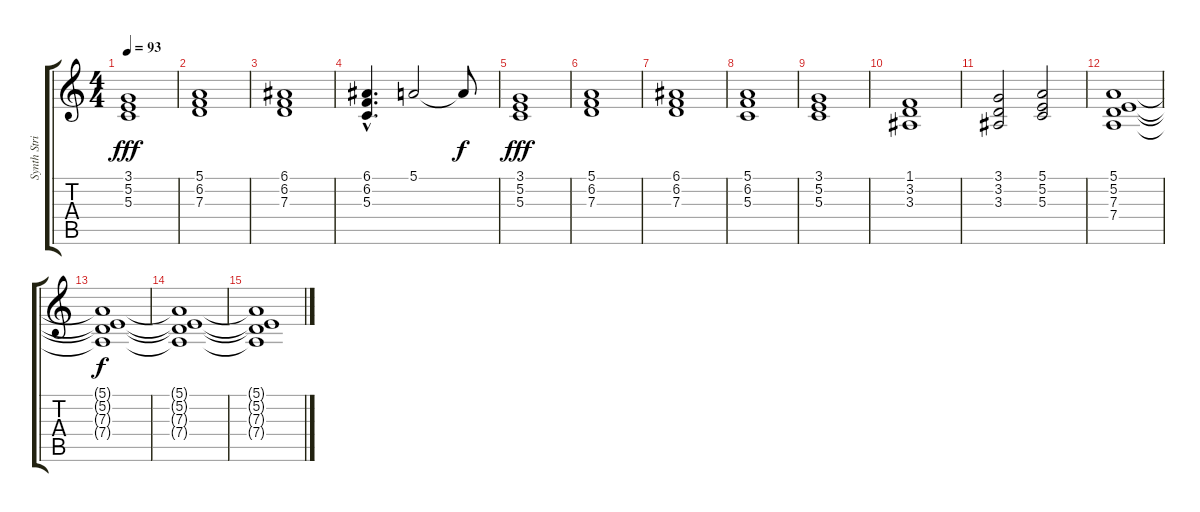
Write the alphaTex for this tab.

\track ("Synth Strings" "Synth Stri") {instrument synthstrings1}
\staff {score tabs}
\tuning (E4 B3 G3 D3 A2 E2) {hide}
\ts (4 4)
\tempo 93
\clef g2
\ks c
(3.1 5.2 5.3).1{dy fff} |
(5.1 6.2 7.3).1 |
(6.1 6.2 7.3).1 |
(6.1{hac} 6.2 5.3).4{d} 5.1.2 5.1{t}.8{dy f} |
(3.1 5.2 5.3).1{dy fff} |
(5.1 6.2 7.3).1 |
(6.1 6.2 7.3).1 |
(5.1 6.2 5.3).1 |
(3.1 5.2 5.3).1 |
(1.1 3.2 3.3).1 |
(3.1 3.2 3.3).2 (5.1 5.2 5.3).2 |
(5.1 5.2 7.3 7.4).1 |
(5.1{t} 5.2{t} 7.3{t} 7.4{t}).1{dy f} |
(5.1{t} 5.2{t} 7.3{t} 7.4{t}).1 |
(5.1{t} 5.2{t} 7.3{t} 7.4{t}).1
